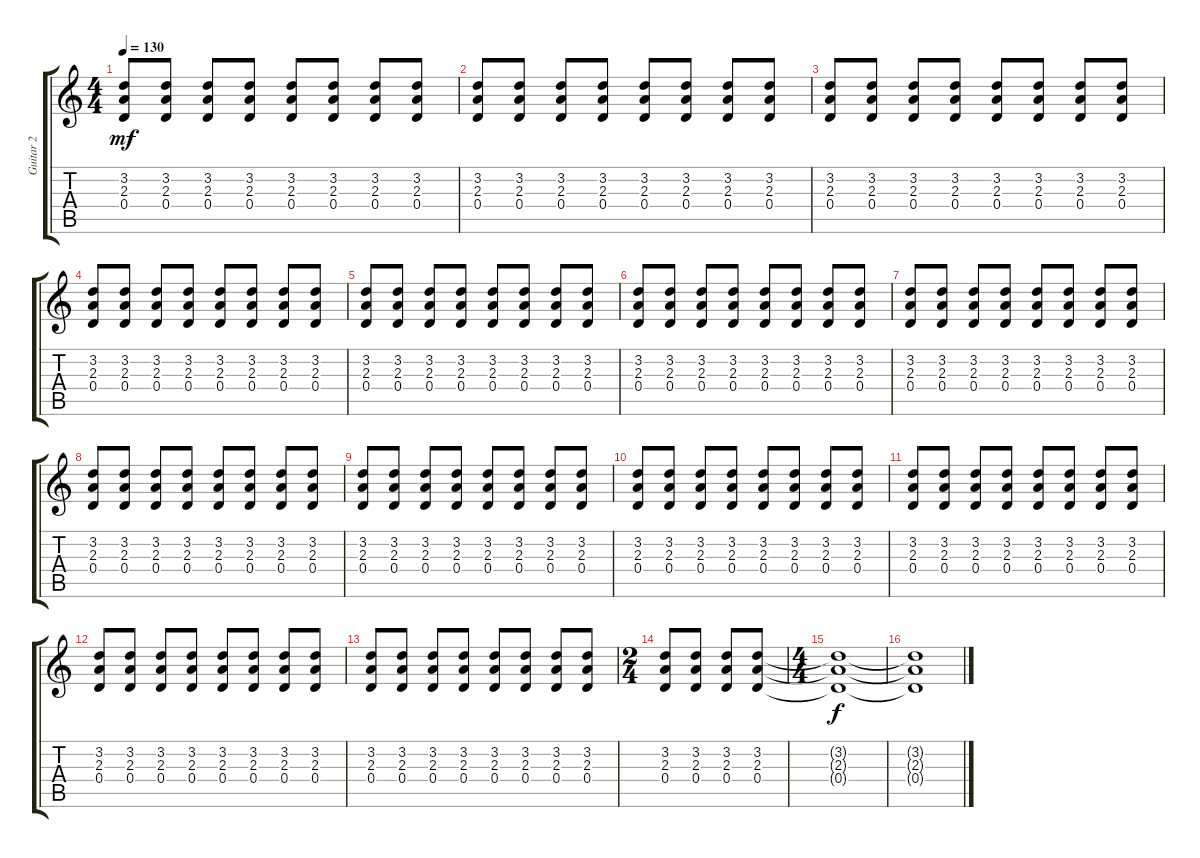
\track ("Guitar 2" "Guitar 2") {instrument electricguitarclean}
\staff {score tabs}
\tuning (E4 B3 G3 D3 A2 E2) {hide}
\ts (4 4)
\tempo 130
\clef g2
\ks c
(3.2 2.3 0.4).8{dy mf} (3.2 2.3 0.4).8 (3.2 2.3 0.4).8 (3.2 2.3 0.4).8 (3.2 2.3 0.4).8 (3.2 2.3 0.4).8 (3.2 2.3 0.4).8 (3.2 2.3 0.4).8 |
(3.2 2.3 0.4).8 (3.2 2.3 0.4).8 (3.2 2.3 0.4).8 (3.2 2.3 0.4).8 (3.2 2.3 0.4).8 (3.2 2.3 0.4).8 (3.2 2.3 0.4).8 (3.2 2.3 0.4).8 |
(3.2 2.3 0.4).8 (3.2 2.3 0.4).8 (3.2 2.3 0.4).8 (3.2 2.3 0.4).8 (3.2 2.3 0.4).8 (3.2 2.3 0.4).8 (3.2 2.3 0.4).8 (3.2 2.3 0.4).8 |
(3.2 2.3 0.4).8 (3.2 2.3 0.4).8 (3.2 2.3 0.4).8 (3.2 2.3 0.4).8 (3.2 2.3 0.4).8 (3.2 2.3 0.4).8 (3.2 2.3 0.4).8 (3.2 2.3 0.4).8 |
(3.2 2.3 0.4).8 (3.2 2.3 0.4).8 (3.2 2.3 0.4).8 (3.2 2.3 0.4).8 (3.2 2.3 0.4).8 (3.2 2.3 0.4).8 (3.2 2.3 0.4).8 (3.2 2.3 0.4).8 |
(3.2 2.3 0.4).8 (3.2 2.3 0.4).8 (3.2 2.3 0.4).8 (3.2 2.3 0.4).8 (3.2 2.3 0.4).8 (3.2 2.3 0.4).8 (3.2 2.3 0.4).8 (3.2 2.3 0.4).8 |
(3.2 2.3 0.4).8 (3.2 2.3 0.4).8 (3.2 2.3 0.4).8 (3.2 2.3 0.4).8 (3.2 2.3 0.4).8 (3.2 2.3 0.4).8 (3.2 2.3 0.4).8 (3.2 2.3 0.4).8 |
(3.2 2.3 0.4).8 (3.2 2.3 0.4).8 (3.2 2.3 0.4).8 (3.2 2.3 0.4).8 (3.2 2.3 0.4).8 (3.2 2.3 0.4).8 (3.2 2.3 0.4).8 (3.2 2.3 0.4).8 |
(3.2 2.3 0.4).8 (3.2 2.3 0.4).8 (3.2 2.3 0.4).8 (3.2 2.3 0.4).8 (3.2 2.3 0.4).8 (3.2 2.3 0.4).8 (3.2 2.3 0.4).8 (3.2 2.3 0.4).8 |
(3.2 2.3 0.4).8 (3.2 2.3 0.4).8 (3.2 2.3 0.4).8 (3.2 2.3 0.4).8 (3.2 2.3 0.4).8 (3.2 2.3 0.4).8 (3.2 2.3 0.4).8 (3.2 2.3 0.4).8 |
(3.2 2.3 0.4).8 (3.2 2.3 0.4).8 (3.2 2.3 0.4).8 (3.2 2.3 0.4).8 (3.2 2.3 0.4).8 (3.2 2.3 0.4).8 (3.2 2.3 0.4).8 (3.2 2.3 0.4).8 |
(3.2 2.3 0.4).8 (3.2 2.3 0.4).8 (3.2 2.3 0.4).8 (3.2 2.3 0.4).8 (3.2 2.3 0.4).8 (3.2 2.3 0.4).8 (3.2 2.3 0.4).8 (3.2 2.3 0.4).8 |
(3.2 2.3 0.4).8 (3.2 2.3 0.4).8 (3.2 2.3 0.4).8 (3.2 2.3 0.4).8 (3.2 2.3 0.4).8 (3.2 2.3 0.4).8 (3.2 2.3 0.4).8 (3.2 2.3 0.4).8 |
\ts (2 4)
(3.2 2.3 0.4).8 (3.2 2.3 0.4).8 (3.2 2.3 0.4).8 (3.2 2.3 0.4).8 |
\ts (4 4)
(3.2{t} 2.3{t} 0.4{t}).1{dy f} |
(3.2{t} 2.3{t} 0.4{t}).1
